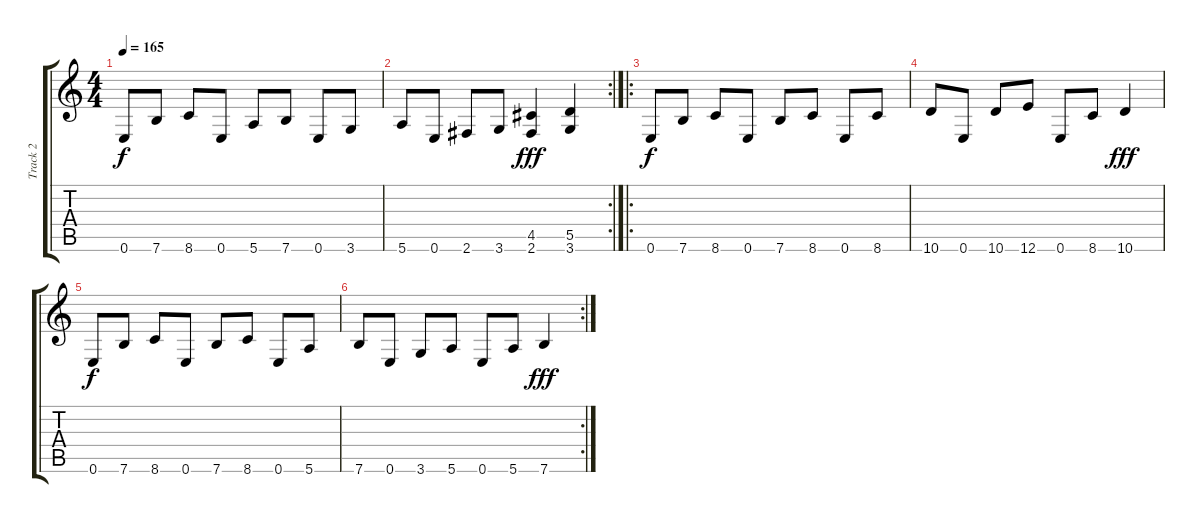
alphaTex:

\track ("Track 2" "Track 2") {instrument distortionguitar}
\staff {score tabs}
\tuning (E4 B3 G3 D3 A2 E2) {hide}
\ts (4 4)
\tempo 165
\clef g2
\ks c
0.6.8{dy f} 7.6.8 8.6.8 0.6.8 5.6.8 7.6.8 0.6.8 3.6.8 |
\rc 2
5.6.8 0.6.8 2.6.8 3.6.8 (4.5 2.6).4{dy fff} (5.5 3.6).4 |
\ro
0.6.8{dy f} 7.6.8 8.6.8 0.6.8 7.6.8 8.6.8 0.6.8 8.6.8 |
10.6.8 0.6.8 10.6.8 12.6.8 0.6.8 8.6.8 10.6.4{dy fff} |
0.6.8{dy f} 7.6.8 8.6.8 0.6.8 7.6.8 8.6.8 0.6.8 5.6.8 |
\rc 2
7.6.8 0.6.8 3.6.8 5.6.8 0.6.8 5.6.8 7.6.4{dy fff}
